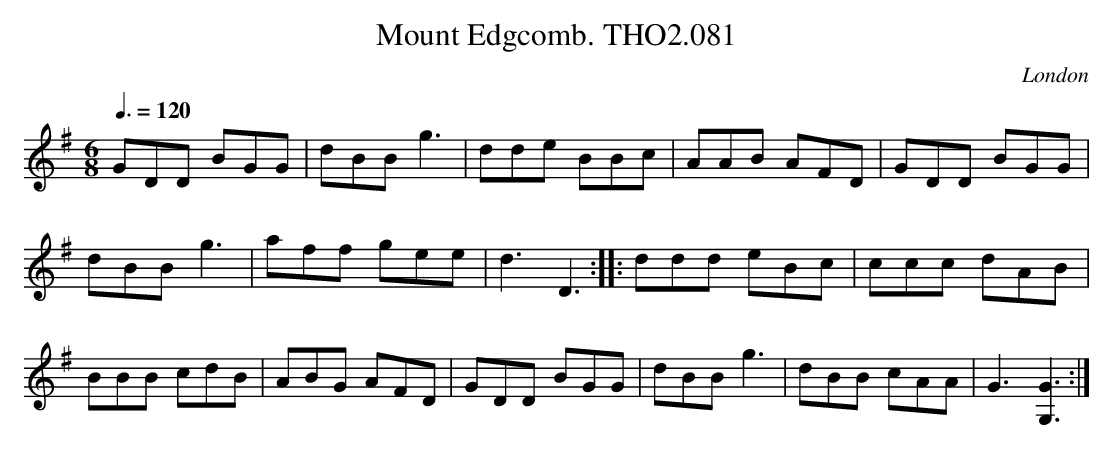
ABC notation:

X:1
T:Mount Edgcomb. THO2.081
O:London
M:6/8
L:1/8
Q:3/8=120
K:G
GDD BGG|dBB g3|dde BBc|AAB AFD|GDD BGG|
dBB g3|aff gee|d3 D3::ddd eBc|ccc dAB|
BBB cdB|ABG AFD|GDD BGG|dBB g3|dBB cAA|G3 [G,3G3]:|
